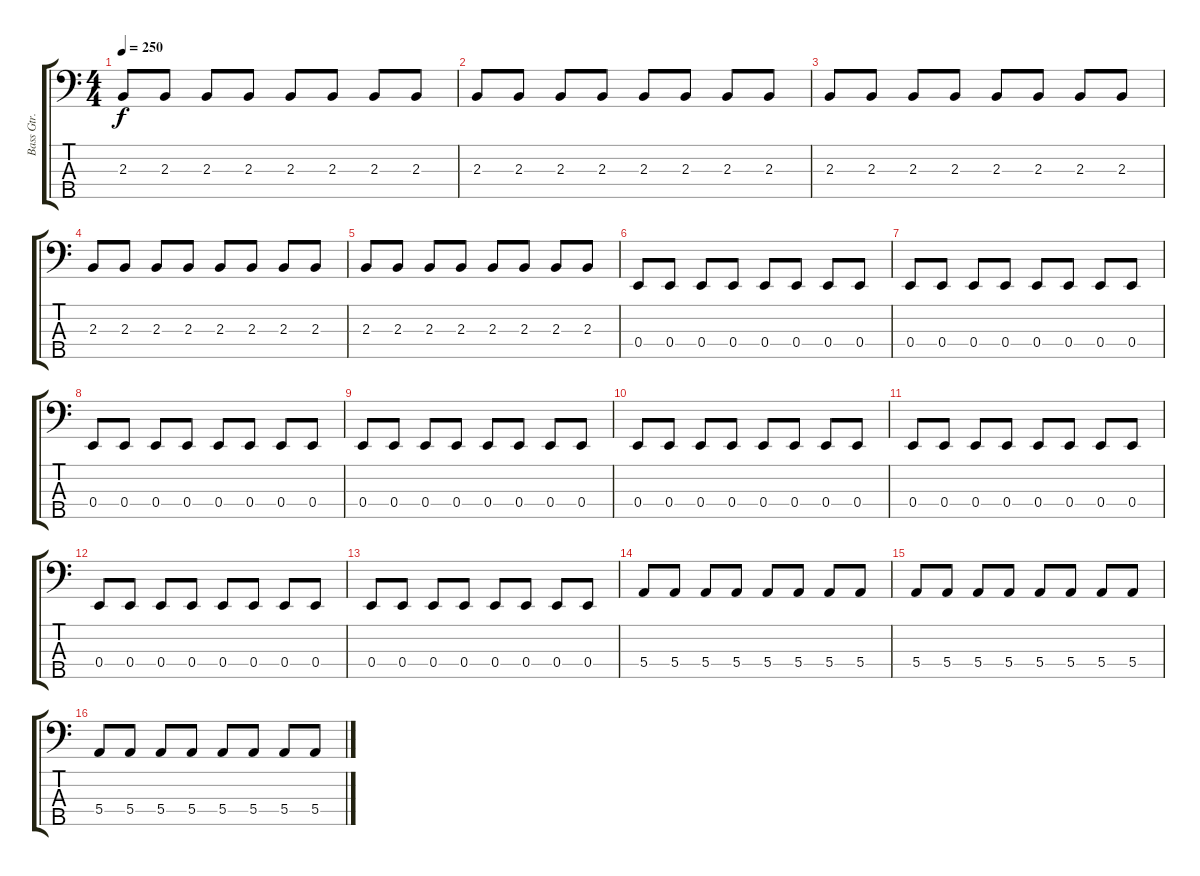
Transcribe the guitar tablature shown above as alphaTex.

\track ("Bass Gtr." "Bass Gtr.") {instrument electricbassfinger}
\staff {score tabs}
\tuning (G2 D2 A1 E1 B0) {hide}
\ts (4 4)
\tempo 250
\clef f4
\ks c
2.3.8{dy f} 2.3.8 2.3.8 2.3.8 2.3.8 2.3.8 2.3.8 2.3.8 |
2.3.8 2.3.8 2.3.8 2.3.8 2.3.8 2.3.8 2.3.8 2.3.8 |
2.3.8 2.3.8 2.3.8 2.3.8 2.3.8 2.3.8 2.3.8 2.3.8 |
2.3.8 2.3.8 2.3.8 2.3.8 2.3.8 2.3.8 2.3.8 2.3.8 |
2.3.8 2.3.8 2.3.8 2.3.8 2.3.8 2.3.8 2.3.8 2.3.8 |
0.4.8 0.4.8 0.4.8 0.4.8 0.4.8 0.4.8 0.4.8 0.4.8 |
0.4.8 0.4.8 0.4.8 0.4.8 0.4.8 0.4.8 0.4.8 0.4.8 |
0.4.8 0.4.8 0.4.8 0.4.8 0.4.8 0.4.8 0.4.8 0.4.8 |
0.4.8 0.4.8 0.4.8 0.4.8 0.4.8 0.4.8 0.4.8 0.4.8 |
0.4.8 0.4.8 0.4.8 0.4.8 0.4.8 0.4.8 0.4.8 0.4.8 |
0.4.8 0.4.8 0.4.8 0.4.8 0.4.8 0.4.8 0.4.8 0.4.8 |
0.4.8 0.4.8 0.4.8 0.4.8 0.4.8 0.4.8 0.4.8 0.4.8 |
0.4.8 0.4.8 0.4.8 0.4.8 0.4.8 0.4.8 0.4.8 0.4.8 |
5.4.8 5.4.8 5.4.8 5.4.8 5.4.8 5.4.8 5.4.8 5.4.8 |
5.4.8 5.4.8 5.4.8 5.4.8 5.4.8 5.4.8 5.4.8 5.4.8 |
5.4.8 5.4.8 5.4.8 5.4.8 5.4.8 5.4.8 5.4.8 5.4.8
